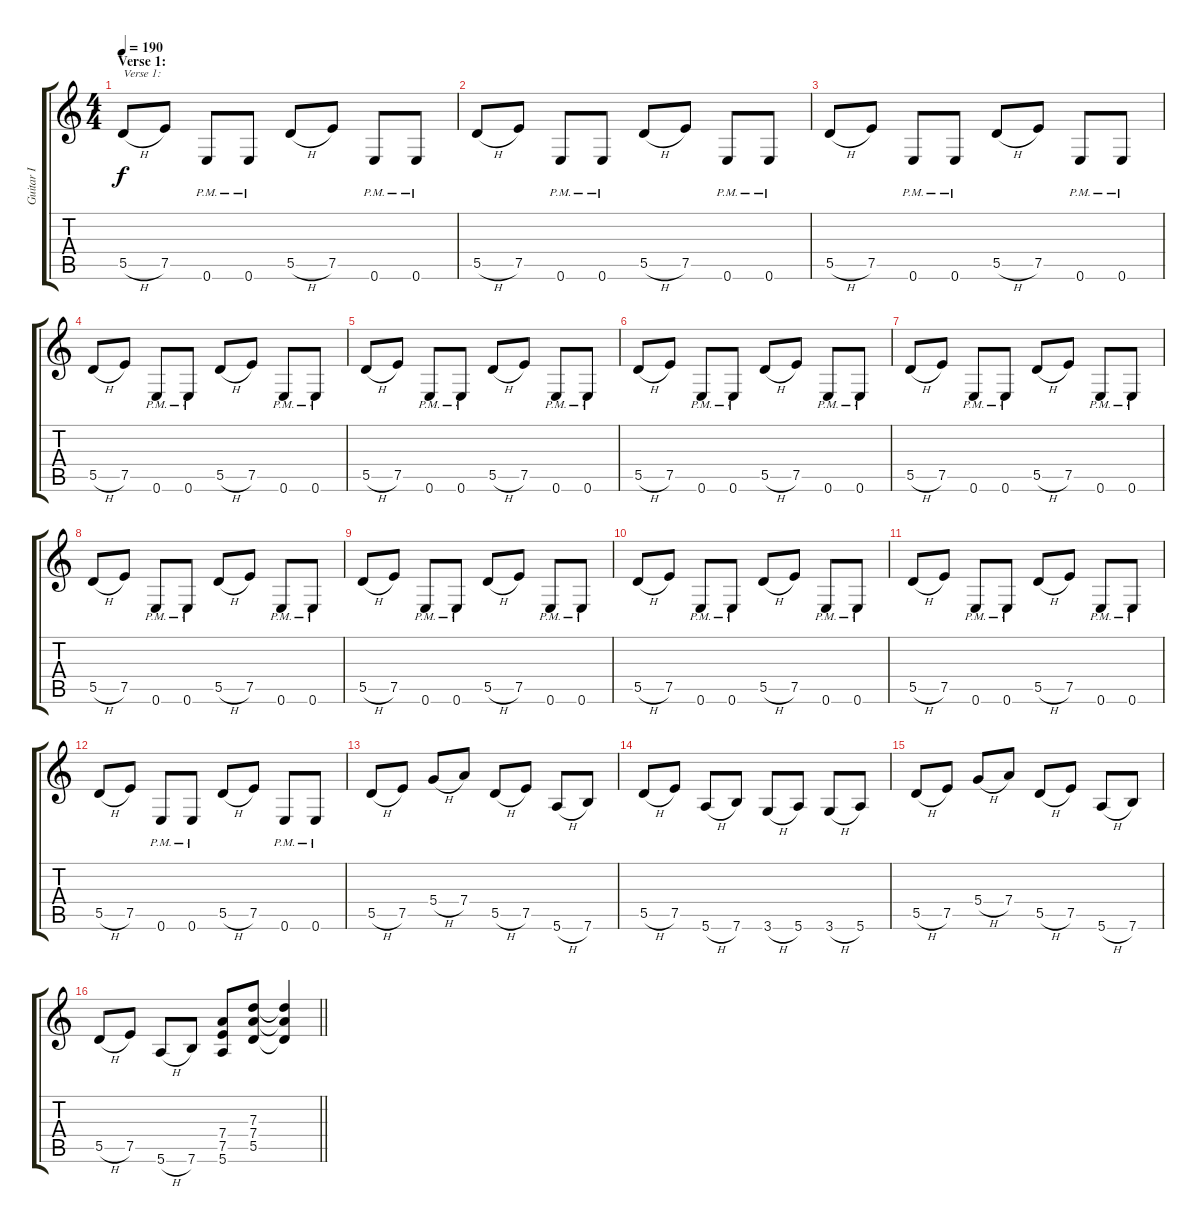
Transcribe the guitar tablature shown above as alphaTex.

\track ("Guitar I" "Guitar I") {instrument distortionguitar}
\staff {score tabs}
\tuning (E4 B3 G3 D3 A2 E2) {hide}
\ts (4 4)
\section ("" "Verse 1:")
\tempo 190
\clef g2
\ks c
5.5{h}.8{txt "Verse 1:" dy f} 7.5.8 0.6{pm}.8 0.6{pm}.8 5.5{h}.8 7.5.8 0.6{pm}.8 0.6{pm}.8 |
5.5{h}.8 7.5.8 0.6{pm}.8 0.6{pm}.8 5.5{h}.8 7.5.8 0.6{pm}.8 0.6{pm}.8 |
5.5{h}.8 7.5.8 0.6{pm}.8 0.6{pm}.8 5.5{h}.8 7.5.8 0.6{pm}.8 0.6{pm}.8 |
5.5{h}.8 7.5.8 0.6{pm}.8 0.6{pm}.8 5.5{h}.8 7.5.8 0.6{pm}.8 0.6{pm}.8 |
5.5{h}.8 7.5.8 0.6{pm}.8 0.6{pm}.8 5.5{h}.8 7.5.8 0.6{pm}.8 0.6{pm}.8 |
5.5{h}.8 7.5.8 0.6{pm}.8 0.6{pm}.8 5.5{h}.8 7.5.8 0.6{pm}.8 0.6{pm}.8 |
5.5{h}.8 7.5.8 0.6{pm}.8 0.6{pm}.8 5.5{h}.8 7.5.8 0.6{pm}.8 0.6{pm}.8 |
5.5{h}.8 7.5.8 0.6{pm}.8 0.6{pm}.8 5.5{h}.8 7.5.8 0.6{pm}.8 0.6{pm}.8 |
5.5{h}.8 7.5.8 0.6{pm}.8 0.6{pm}.8 5.5{h}.8 7.5.8 0.6{pm}.8 0.6{pm}.8 |
5.5{h}.8 7.5.8 0.6{pm}.8 0.6{pm}.8 5.5{h}.8 7.5.8 0.6{pm}.8 0.6{pm}.8 |
5.5{h}.8 7.5.8 0.6{pm}.8 0.6{pm}.8 5.5{h}.8 7.5.8 0.6{pm}.8 0.6{pm}.8 |
5.5{h}.8 7.5.8 0.6{pm}.8 0.6{pm}.8 5.5{h}.8 7.5.8 0.6{pm}.8 0.6{pm}.8 |
5.5{h}.8 7.5.8 5.4{h}.8 7.4.8 5.5{h}.8 7.5.8 5.6{h}.8 7.6.8 |
5.5{h}.8 7.5.8 5.6{h}.8 7.6.8 3.6{h}.8 5.6.8 3.6{h}.8 5.6.8 |
5.5{h}.8 7.5.8 5.4{h}.8 7.4.8 5.5{h}.8 7.5.8 5.6{h}.8 7.6.8 |
\barLineRight lightlight
5.5{h}.8 7.5.8 5.6{h}.8 7.6.8 (7.4 7.5 5.6).8 (7.3 7.4 5.5).8 (7.3{t} 7.4{t} 5.5{t}).4
